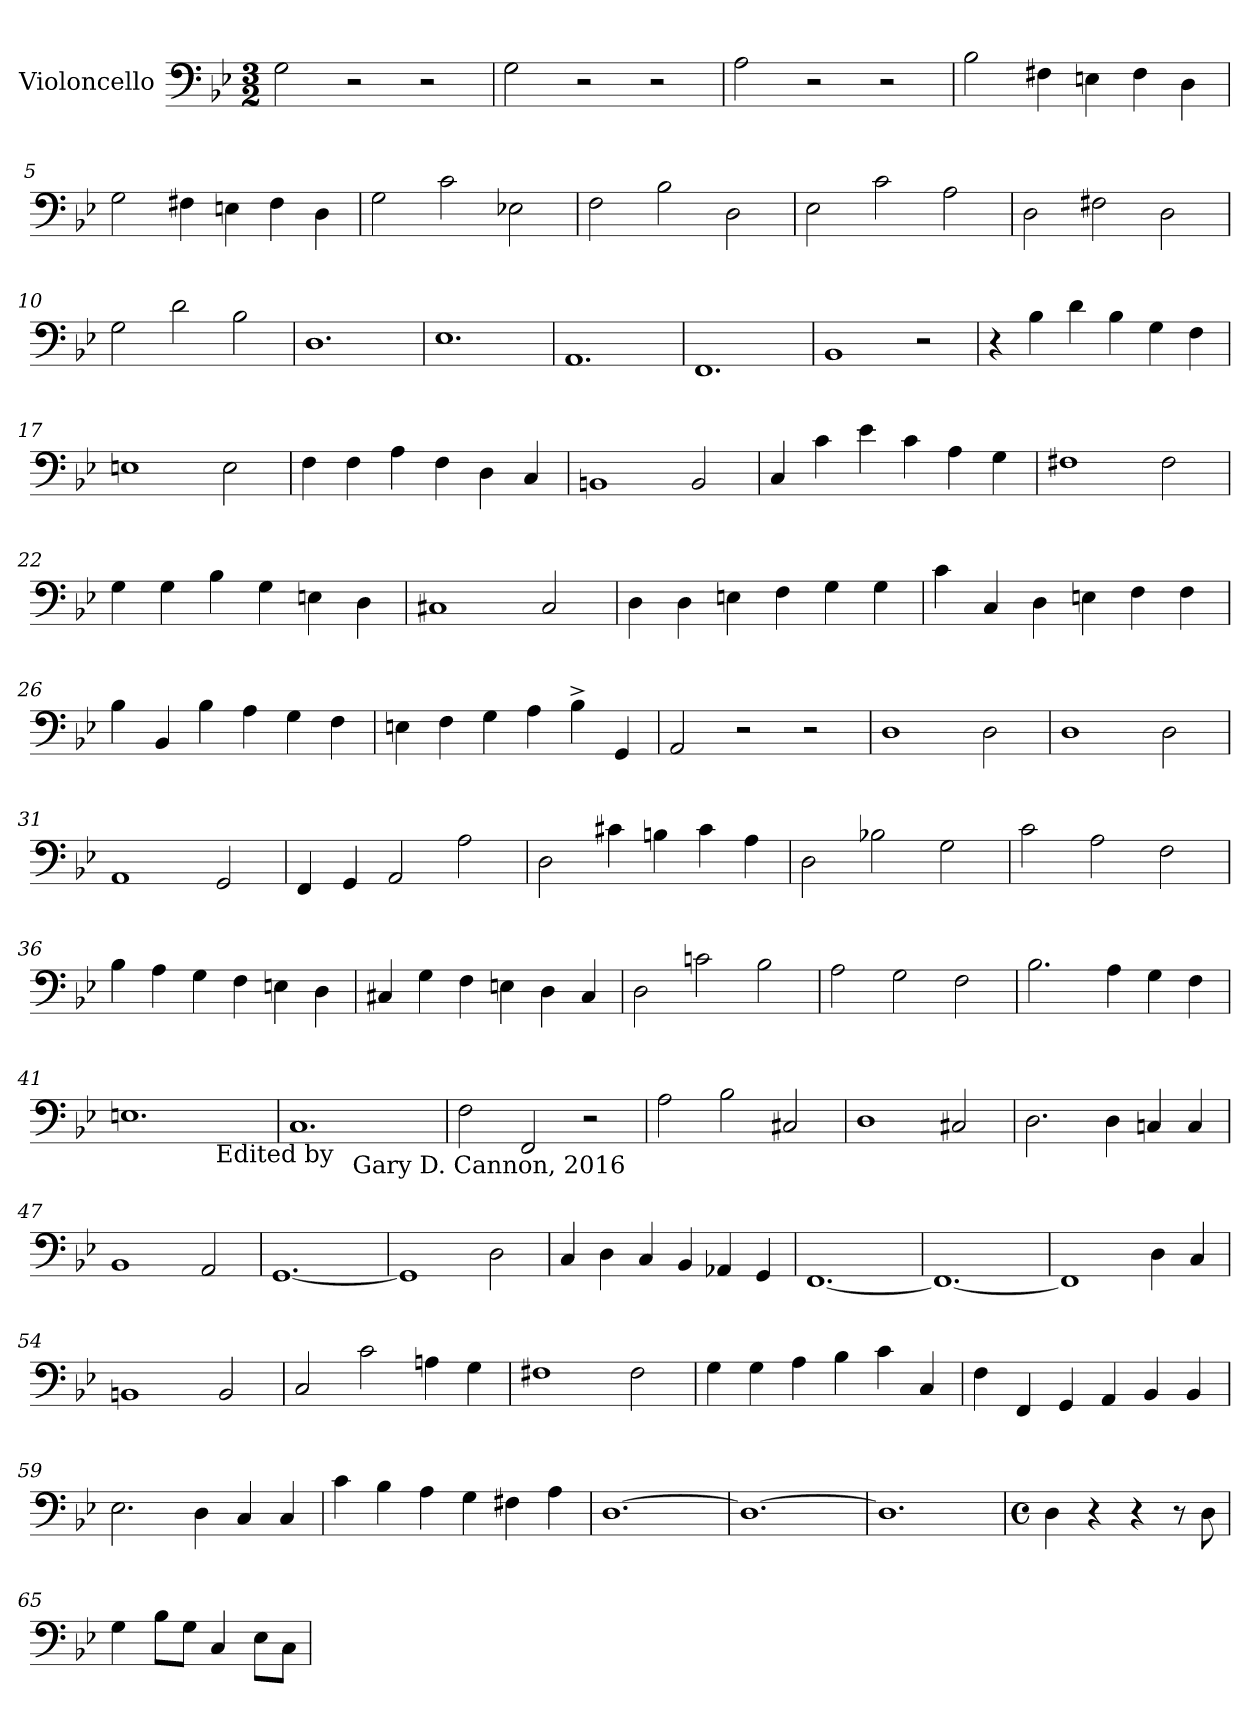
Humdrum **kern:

**kern
*part1
*staff1
*I"Violoncello
*I'Vc
*clefF4
*k[b-e-]
*B-:
*M3/2
=1
2G\
2r
2r
=2
2G\
2r
2r
=3
2A\
2r
2r
=4
2B-\
4F#X\
4En\
4F#\
4D\
!!LO:LB:g=z
=5
2G\
4F#X\
4En\
4F#\
4D\
=6
2G\
2c\
2E-X\
=7
2F\
2B-\
2D\
=8
2E-\
2c\
2A\
=9
2D\
2F#X\
2D\
!!LO:LB:g=z
=10
2G\
2d\
2B-\
=11
1.D
=12
1.E-
=13
1.AA
=14
1.FF
=15
1BB-
2r
=16
4r
4B-\
4d\
4B-\
4G\
4F\
!!LO:LB:g=z
=17
1En
2E\
=18
4F\
4F\
4A\
4F\
4D\
4C/
=19
1BBn
2BB/
=20
4C/
4c\
4e-\
4c\
4A\
4G\
=21
1F#X
2F#\
!!LO:LB:g=z
=22
4G\
4G\
4B-\
4G\
4En\
4D\
=23
1C#X
2C#/
=24
4D\
4D\
4En\
4F\
4G\
4G\
=25
4c\
4C/
4D\
4En\
4F\
4F\
!!LO:LB:g=z
=26
4B-\
4BB-/
4B-\
4A\
4G\
4F\
=27
4En\
4F\
4G\
4A\
4B-^>\
4GG/
=28
2AA/
2r
2r
=29
1D
2D\
=30
1D
2D\
!!LO:LB:g=z
=31
1AA
2GG/
=32
4FF/
4GG/
2AA/
2A\
=33
2D\
4c#X\
4Bn\
4c#\
4A\
=34
2D\
2B-X\
2G\
=35
2c\
2A\
2F\
!!LO:LB:g=z
=36
4B-\
4A\
4G\
4F\
4En\
4D\
=37
4C#X/
4G\
4F\
4En\
4D\
4C#/
=38
2D\
2cn\
2B-\
=39
2A\
2G\
2F\
!!LO:LB:g=z
=40
2.B-\
4A\
4G\
4F\
=41
*^
1.En	1ryy
!	!LO:TX:b:t=Edited by
.	2ryy
=42	=42
1.C	2ryy
!	!LO:TX:b:t=Gary D. Cannon, 2016
.	1ryy
*v	*v
=43
2F\
2FF/
2r
=44
2A\
2B-\
2C#X/
=45
1D
2C#X/
!!LO:PB:g=z
=46
2.D\
4D\
4Cn/
4C/
=47
1BB-
2AA/
=48
[<1.GG
=49
1GG]
2D\
=50
4C/
4D\
4C/
4BB-/
4AA-X/
4GG/
=51
[<1.FF
!!LO:LB:g=z
=52
1.FF_
=53
1FF]
4D\
4C/
=54
1BBn
2BB/
=55
2C/
2c\
4An\
4G\
=56
1F#X
2F#\
=57
4G\
4G\
4A\
4B-\
4c\
4C/
!!LO:LB:g=z
=58
4F\
4FF/
4GG/
4AA/
4BB-/
4BB-/
=59
2.E-\
4D\
4C/
4C/
=60
4c\
4B-\
4A\
4G\
4F#X\
4A\
=61
[>1.D
=62
1.D_
=63
1.D]
!!LO:LB:g=z
=64
*M4/4
*met(c)
4D\
4r
4r
8r
8D\
=65
4G\
8B-\L
8G\J
4C/
8E-\L
8C\J
=
*-
